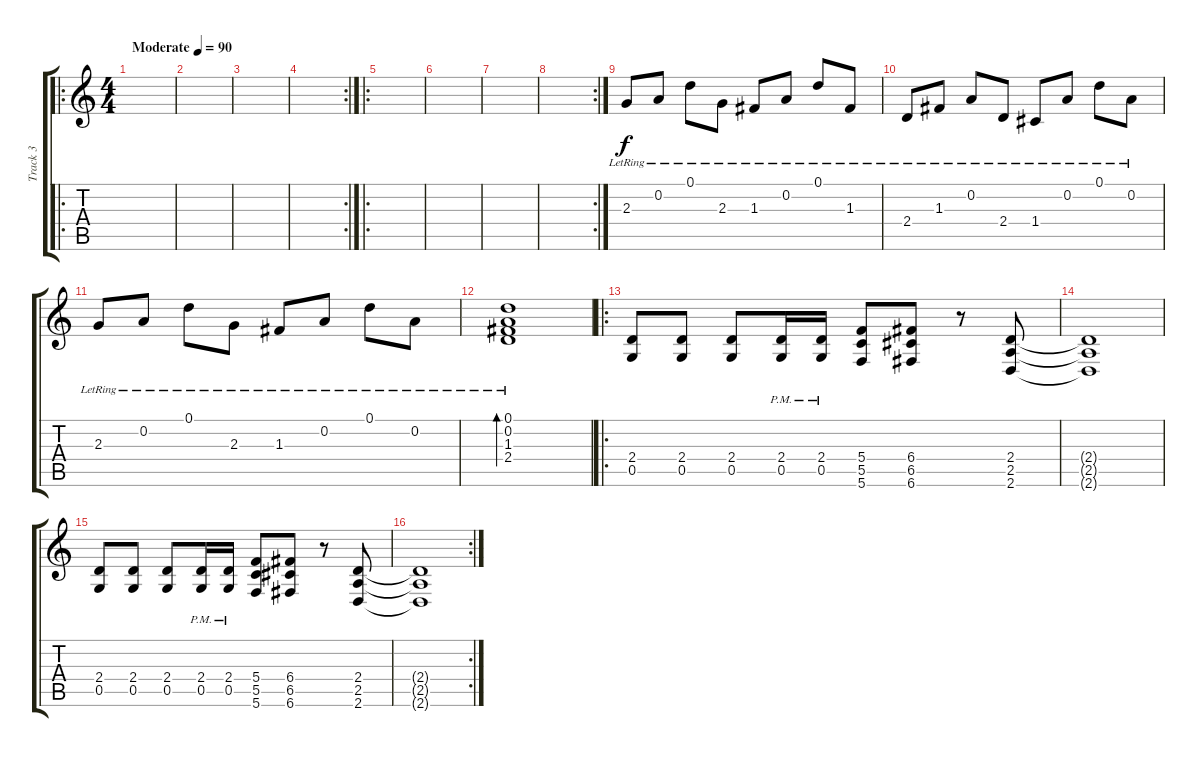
\track ("Track 3" "Track 3") {instrument distortionguitar}
\staff {score tabs}
\tuning (D4 A3 F3 C3 G2 C2) {hide}
\ro
\ts (4 4)
\tempo (90 "Moderate")
\clef g2
\ks c
|
|
|
\rc 2
|
\ro
|
|
|
\rc 2
|
2.3{lr}.8 0.2{lr}.8 0.1{lr}.8 2.3{lr}.8 1.3{lr}.8 0.2{lr}.8 0.1{lr}.8 1.3{lr}.8 |
2.4{lr}.8 1.3{lr}.8 0.2{lr}.8 2.4{lr}.8 1.4{lr}.8 0.2{lr}.8 0.1{lr}.8 0.2{lr}.8 |
2.3{lr}.8 0.2{lr}.8 0.1{lr}.8 2.3{lr}.8 1.3{lr}.8 0.2{lr}.8 0.1{lr}.8 0.2{lr}.8 |
(0.1{lr} 0.2{lr} 1.3{lr} 2.4{lr}).1{bd 120} |
\ro
(2.4 0.5).8 (2.4 0.5).8 (2.4 0.5).8 (2.4{pm} 0.5{pm}).16 (2.4{pm} 0.5{pm}).16 (5.4 5.5 5.6).8 (6.4 6.5 6.6).8 r.8 (2.4 2.5 2.6).8 |
(2.4{t} 2.5{t} 2.6{t}).1 |
(2.4 0.5).8 (2.4 0.5).8 (2.4 0.5).8 (2.4{pm} 0.5{pm}).16 (2.4{pm} 0.5{pm}).16 (5.4 5.5 5.6).8 (6.4 6.5 6.6).8 r.8 (2.4 2.5 2.6).8 |
\rc 2
(2.4{t} 2.5{t} 2.6{t}).1
